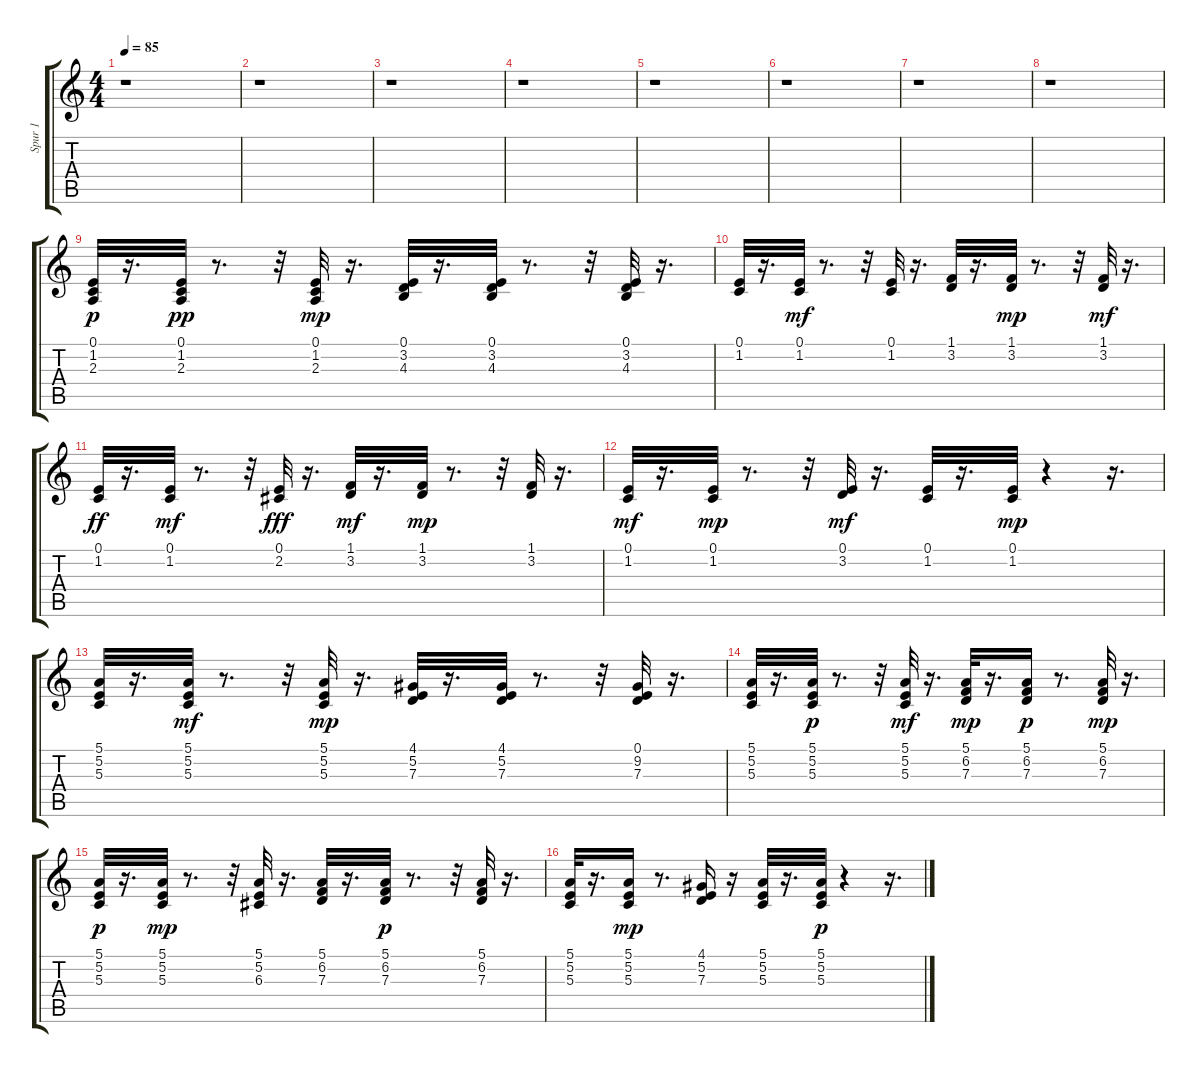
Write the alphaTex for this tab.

\track ("Spur 1" "Spur 1") {instrument pizzicatostrings}
\staff {score tabs}
\tuning (E4 B3 G3 D3 A2 E2) {hide}
\ts (4 4)
\tempo 85
\clef g2
\ks c
r.1{dy mf} |
r.1 |
r.1 |
r.1 |
r.1 |
r.1 |
r.1 |
r.1 |
(0.1 1.2 2.3).32{dy p volume 16 balance 8 instrument pizzicatostrings} r.16{d} (0.1 1.2 2.3).32{dy pp} r.8{d} r.32 (0.1 1.2 2.3).32{dy mp} r.16{d} (0.1 3.2 4.3).32 r.16{d} (0.1 3.2 4.3).32 r.8{d} r.32 (0.1 3.2 4.3).32 r.16{d} |
(0.1 1.2).32 r.16{d} (0.1 1.2).32{dy mf} r.8{d} r.32 (0.1 1.2).32 r.16{d} (1.1 3.2).32 r.16{d} (1.1 3.2).32{dy mp} r.8{d} r.32 (1.1 3.2).32{dy mf} r.16{d} |
(0.1 1.2).32{dy ff} r.16{d} (0.1 1.2).32{dy mf} r.8{d} r.32 (0.1 2.2).32{dy fff} r.16{d} (1.1 3.2).32{dy mf} r.16{d} (1.1 3.2).32{dy mp} r.8{d} r.32 (1.1 3.2).32 r.16{d} |
(0.1 1.2).32{dy mf} r.16{d} (0.1 1.2).32{dy mp} r.8{d} r.32 (0.1 3.2).32{dy mf} r.16{d} (0.1 1.2).32 r.16{d} (0.1 1.2).32{dy mp} r.4 r.16{d} |
(5.1 5.2 5.3).32 r.16{d} (5.1 5.2 5.3).32{dy mf} r.8{d} r.32 (5.1 5.2 5.3).32{dy mp} r.16{d} (4.1 5.2 7.3).32 r.16{d} (4.1 5.2 7.3).32 r.8{d} r.32 (0.1 9.2 7.3).32 r.16{d} |
(5.1 5.2 5.3).32 r.16{d} (5.1 5.2 5.3).32{dy p} r.8{d} r.32 (5.1 5.2 5.3).32{dy mf} r.16{d} (5.1 6.2 7.3).32{dy mp} r.16{d} (5.1 6.2 7.3).16{dy p} r.8{d} (5.1 6.2 7.3).32{dy mp} r.16{d} |
(5.1 5.2 5.3).32{dy p} r.16{d} (5.1 5.2 5.3).32{dy mp} r.8{d} r.32 (5.1 5.2 6.3).32 r.16{d} (5.1 6.2 7.3).32 r.16{d} (5.1 6.2 7.3).32{dy p} r.8{d} r.32 (5.1 6.2 7.3).32 r.16{d} |
(5.1 5.2 5.3).32 r.16{d} (5.1 5.2 5.3).16{dy mp} r.8{d} (4.1 5.2 7.3).16 r.16 (5.1 5.2 5.3).32 r.16{d} (5.1 5.2 5.3).32{dy p} r.4 r.16{d}
